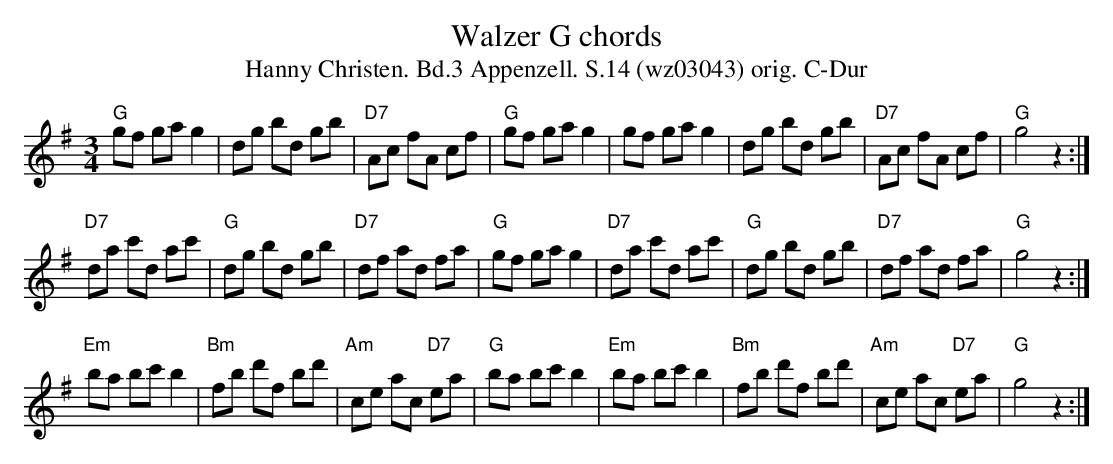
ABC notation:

X:1
T:Walzer G chords
T:Hanny Christen. Bd.3 Appenzell. S.14 (wz03043) orig. C-Dur
M:3/4
L:1/8
K:Gmaj%%MIDI gchordon
"G"gf ga g2 | dg bd gb | "D7"Ac fA cf | "G"gf ga g2 | gf ga g2 | dg bd gb | "D7"Ac fA cf | "G"g4 z2 :|
"D7"da c'd ac' | "G"dg bd gb | "D7"df ad fa | "G"gf ga g2 | "D7"da c'd ac' | "G"dg bd gb | "D7"df ad fa | "G"g4 z2 :|
"Em"ba bc' b2 | "Bm"fb d'f bd' | "Am"ce ac "D7"ea | "G"ba bc' b2 | "Em"ba bc' b2 | "Bm"fb d'f bd' | "Am"ce ac "D7"ea | "G"g4 z2 :|
